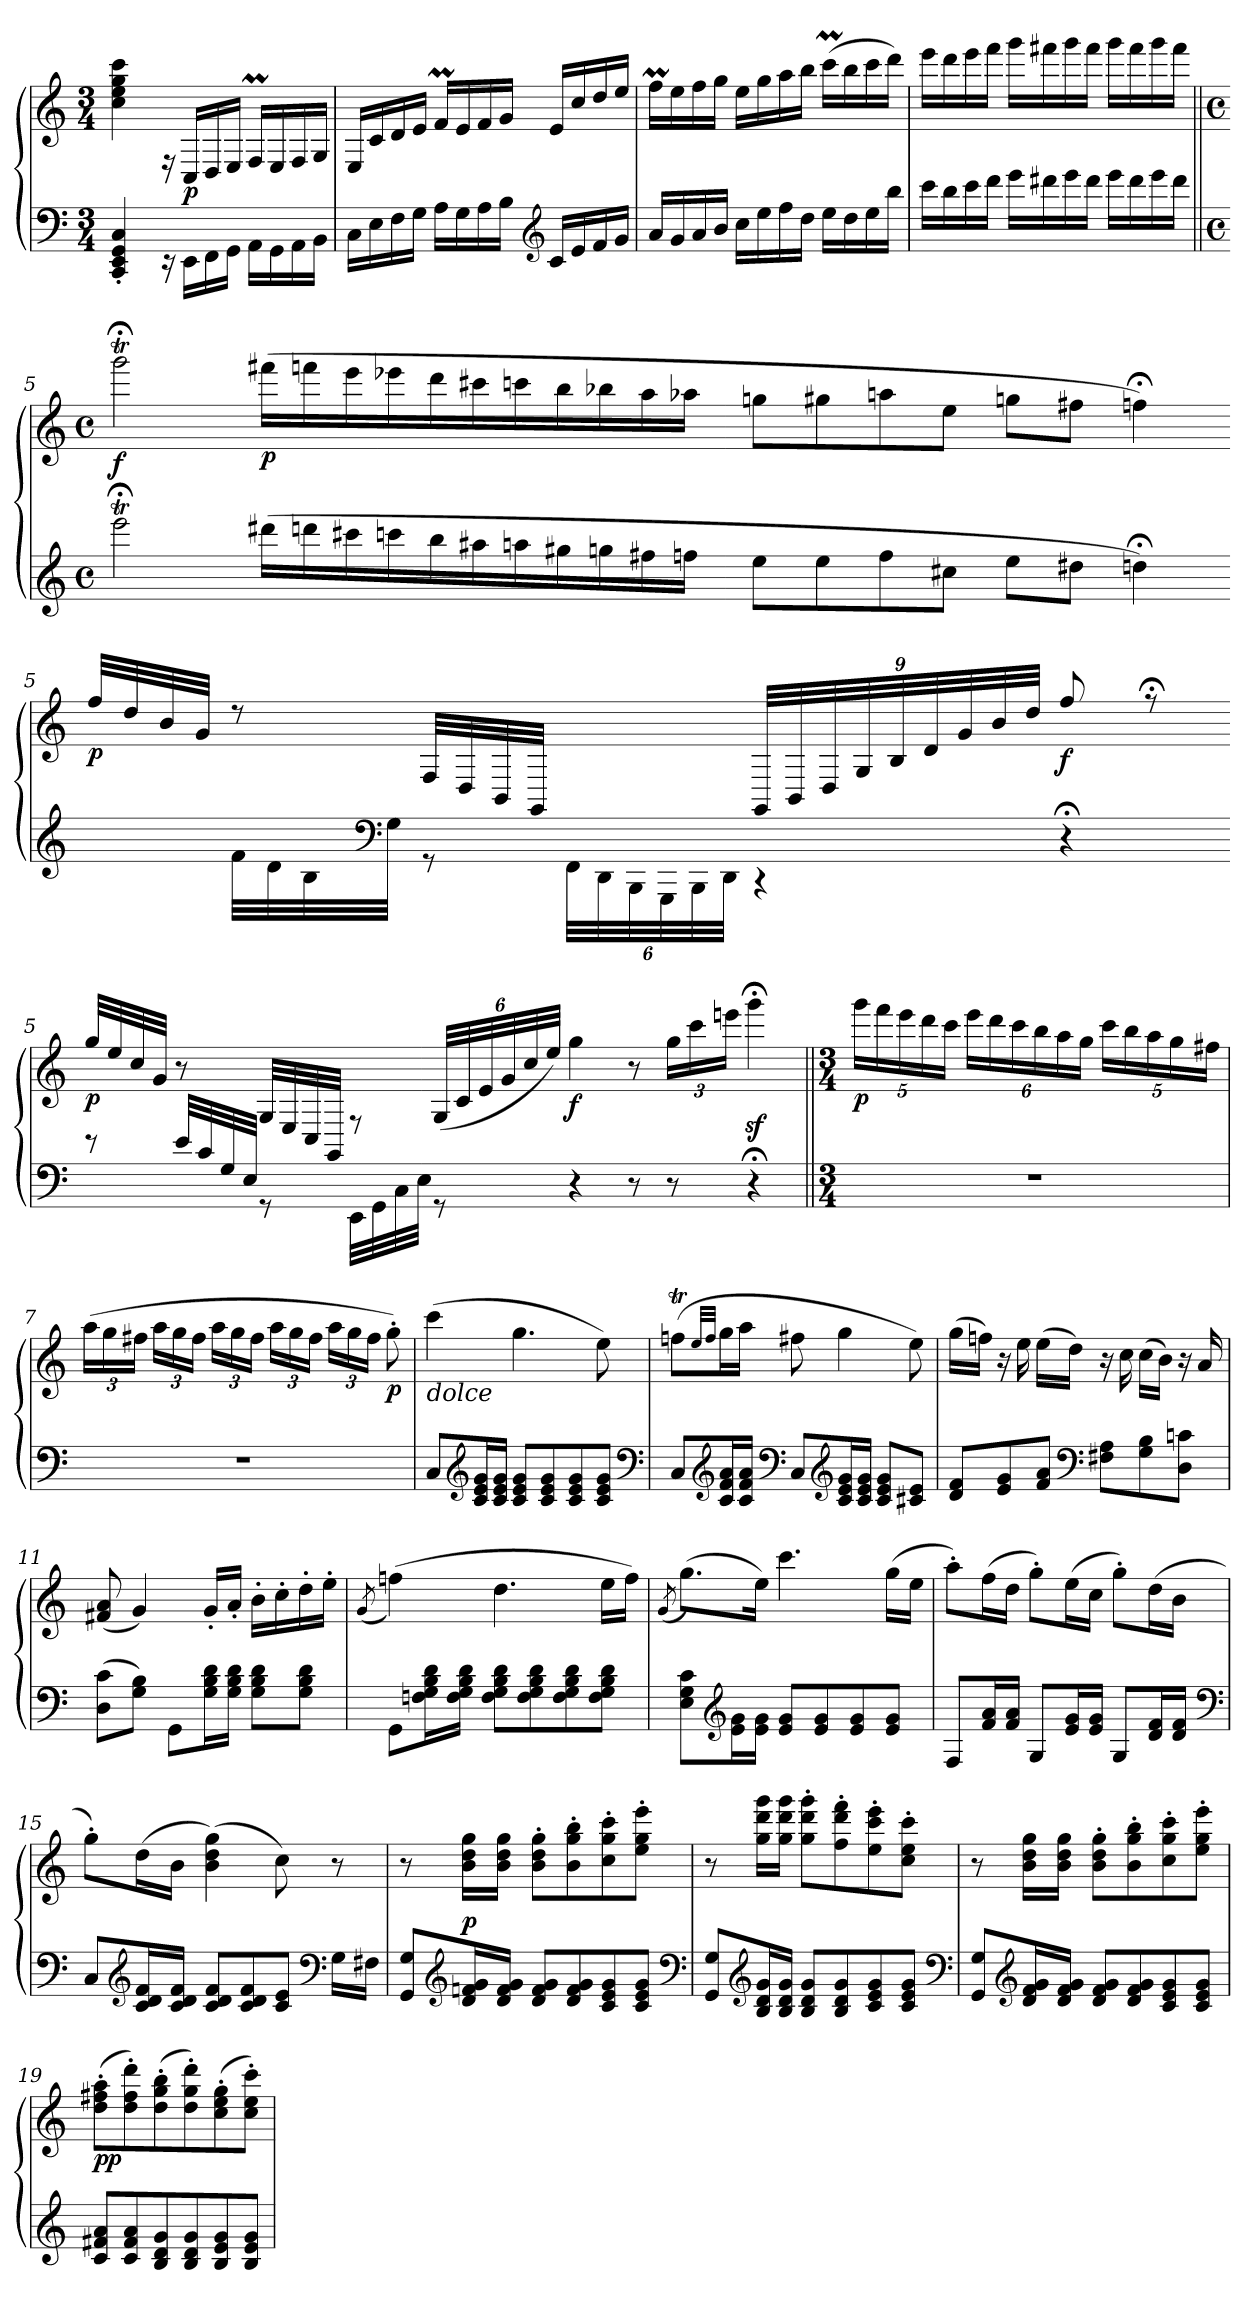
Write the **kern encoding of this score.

**kern	**kern	**dynam
*part1	*part1	*part1
*staff2	*staff1	*staff1/2
*clefF4	*clefG2	*
*k[]	*k[]	*
*C:	*C:	*
*M3/4	*M3/4	*
=1	=1	=1
!	!	!LO:DY:b
!	!	!LO:DY:n=1:a
4CC'/ 4EE'/ 4GG'/ 4C'/	4cc\ 4ee\ 4gg\ 4ccc\	ff Alla Polacca, vivace.
16rEE	16rF	.
!	!	!LO:DY:n=2:a=2
16EE\LL	16C/LL	p
16FF\	16D/	.
16GG\JJ	16E/JJ	.
16AA\LL	16FM/LL	.
16GG\	16E/	.
16AA\	16F/	.
16BB\JJ	16G/JJ	.
=2	=2	=2
16C\LL	16E/LL	.
!	!	!LO:DY:b
16E\	16c/	cresc.
16F\	16d/	.
16G\JJ	16e/JJ	.
16A\LL	16fM/LL	.
16G\	16e/	.
16A\	16f/	.
16B\JJ	16g/JJ	.
*clefG2	*	*
16c/LL	16e/LL	.
16e/	16cc/	.
16f/	16dd/	.
16g/JJ	16ee/JJ	.
=3	=3	=3
16a/LL	16ffM\LL	.
16g/	16ee\	.
16a/	16ff\	.
16b/JJ	16gg\JJ	.
16cc\LL	16ee\LL	.
16ee\	16gg\	.
16ff\	16aa\	.
16dd\JJ	16bb\JJ	.
16ee\LL	(>16cccM\LL	.
16dd\	16bb\	.
16ee\	16ccc\	.
16bb\JJ	16ddd\JJ)	.
=4	=4	=4
16ccc\LL	16eee\LL	.
16bb\	16ddd\	.
16ccc\	16eee\	.
16ddd\JJ	16fff\JJ	.
16eee\LL	16ggg\LL	.
16ddd#X\	16fff#X\	.
16eee\	16ggg\	.
16ddd#\JJ	16fff#\JJ	.
16eee\LL	16ggg\LL	.
16ddd#\	16fff#\	.
16eee\	16ggg\	.
16ddd#\JJ	16fff#\JJ	.
!!LO:LB:g=z
=5||	=5||	=5||
*M4/4	*M4/4	*
*met(c)	*met(c)	*
!	!	!LO:DY:b
2eee;<t\	2ggg;<T\	f
!	!	!LO:DY:b
(>16ddd#X!\LL	(>16fff#X!\LL	p
16dddn!\	16fffn!\	.
16ccc#X!\	16eee!\	.
16cccn!\	16eee-X!\	.
16bb!\	16ddd!\	.
16aa#X!\	16ccc#X!\	.
16aan!\	16cccn!\	.
16gg#X!\	16bb!\	.
16ggn!\	16bb-X!\	.
16ff#X!\	16aa!\	.
16ffn!\JJ	16aa-X!\JJ	.
=-	=-	=-
*	*MM60	*
8ee\L	8ggn\L	.
8ee\	8gg#X\	.
8ff\	8aan\	.
8cc#X\J	8ee\J	.
8ee\L	8ggn\L	.
8dd#X\J	8ff#X\J	.
4ddn;<\)	4ffn;<\)	.
=5-	=5-	=5-
*	*MM138	*
!	!	!LO:DY:b
8ryy	32ff/LLL	p
.	32dd/	.
.	32b/	.
.	32g/JJJ	.
32f\LLL	8rdd	.
32d\	.	.
32B\	.	.
*clefF4	*	*
32G/JJJ	.	.
!	!	!LO:DY:b
8rGG	32F/LLL	cresc.
.	32D/	.
.	32BB/	.
.	32GG/JJJ	.
*Xbrackettup	*	*
48FF\LLL	8ryy	.
48DD\	.	.
48BBB\	.	.
48GGG\	.	.
48BBB\	.	.
48DD\JJJ	.	.
*	*Xbrackettup	*
4rCC	36GG/LLL	.
.	36BB/	.
.	36D/	.
.	36G/	.
.	36B/	.
.	36d/	.
.	36g/	.
.	36b/	.
.	36dd/JJJ	.
!	!	!LO:DY:b
4r;<	8ff/	f
.	8r;<ff	.
!!LO:LB:g=z
=5-	=5-	=5-
!	!	!LO:DY:b
8re	32gg/LLL	p
.	32ee/	.
.	32cc/	.
.	32g/JJJ	.
32e/LLL	8r	.
32c/	.	.
32G\	.	.
32E\JJJ	.	.
!	!	!LO:DY:b
8rGG	32G/LLL	cresc.
.	32E/	.
.	32C/	.
.	32GG/JJJ	.
32EE\LLL	8rF	.
32GG\	.	.
32C\	.	.
32E\JJJ	.	.
8rGG	(>48G/LLL	.
.	48c/	.
.	48e/	.
.	48g/	.
.	48cc/	.
.	48ee/JJJ)	.
!	!	!LO:DY:b
4r	4gg\	f
8r	8r	.
8r	24gg\LL	.
.	24ccc\	.
.	24eee\JJ	.
4r;<	4gggz<;<\	.
=6||	=6||	=6||
*M3/4	*M3/4	*
*	*MM116	*
!	!	!LO:DY:b
2.r	20ggg\LL	p
.	20fff\	.
.	20eee\	.
.	20ddd\	.
.	20ccc\JJ	.
.	24eee\LL	.
.	24ddd\	.
.	24ccc\	.
.	24bb\	.
.	24aa\	.
.	24gg\JJ	.
.	20ccc\LL	.
.	20bb\	.
.	20aa\	.
.	20gg\	.
.	20ff#X\JJ	.
!!LO:LB:g=z
=7	=7	=7
!	!	!LO:DY:b
2.r	(>24aa\LL	cresc.
.	24gg\	.
.	24ff#X\JJ	.
.	24aa\LL	.
.	24gg\	.
.	24ff#\JJ	.
.	24aa\LL	.
.	24gg\	.
.	24ff#\JJ	.
.	24aa\LL	.
.	24gg\	.
.	24ff#\JJ	.
.	24aa\LL	.
.	24gg\	.
.	24ff#\JJ	.
!	!	!LO:DY:b
.	8gg'\)	p
=8	=8	=8
!	!LO:TX:b:i:t=dolce	!
8C/L	(>4ccc\	.
*clefG2	*	*
16c/ 16e/ 16g/L	.	.
16c/ 16e/ 16g/JJ	.	.
8c/ 8e/ 8g/L	4.gg\	.
8c/ 8e/ 8g/	.	.
8c/ 8e/ 8g/	.	.
8c/ 8e/ 8g/J	8ee\)	.
*clefF4	*	*
=9	=9	=9
8C/L	(>8ffnT\L	.
*clefG2	*	*
.	32qee/LLL	.
.	32qff/JJJ	.
16c/ 16f/ 16a/L	16gg\L	.
16c/ 16f/ 16a/JJ	16aa\JJ	.
*clefF4	*	*
8C/L	8ff#X\	.
*clefG2	*	*
16c/ 16e/ 16g/L	4gg\	.
16c/ 16e/ 16g/JJ	.	.
8c/ 8e/ 8g/L	.	.
8c#X/ 8e/J	8ee\)	.
=10	=10	=10
8d/ 8f/L	(>16gg\LL	.
.	16ffn\JJ)	.
8e/ 8g/	16r	.
.	16ee\	.
8f/ 8a/J	(>16ee\LL	.
.	16dd\JJ)	.
*clefF4	*	*
8F#X\ 8A\L	16r	.
.	16cc\	.
8G\ 8B\	(>16cc\LL	.
.	16b\JJ)	.
8D\ 8cn\J	16r	.
.	16a/	.
!!LO:LB:g=z
=11	=11	=11
(>8D\ 8c\L	(<8f#X/ 8a/	.
8G\ 8B\J)	4g/)	.
8GG\L	.	.
16G\ 16B\ 16d\L	16g'/LL	.
16G\ 16B\ 16d\JJ	16a'/JJ	.
8G\ 8B\ 8d\L	16b'\LL	.
.	16cc'\	.
8G\ 8B\ 8d\J	16dd'\	.
.	16ee'\JJ	.
=12	=12	=12
.	(<8qg/	.
8GG\L	(>4ffn\)	.
16Fn\ 16G\ 16B\ 16d\L	.	.
16F\ 16G\ 16B\ 16d\JJ	.	.
8F\ 8G\ 8B\ 8d\L	4.dd\	.
8F\ 8G\ 8B\ 8d\	.	.
8F\ 8G\ 8B\ 8d\	.	.
8F\ 8G\ 8B\ 8d\J	16ee\LL	.
.	16ff\JJ)	.
=13	=13	=13
.	(>8qg/	.
8E\ 8G\ 8c\L	(>8.gg\L)	.
*clefG2	*	*
16e\ 16g\L	.	.
16e\ 16g\JJ	16ee\Jk)	.
8e/ 8g/L	4.ccc\	.
8e/ 8g/	.	.
8e/ 8g/	.	.
8e/ 8g/J	(>16gg\LL	.
.	16ee\JJ	.
=14	=14	=14
8F/L	8aa'\L)	.
16f/ 16a/L	(>16ff\L	.
16f/ 16a/JJ	16dd\JJ	.
8G/L	8gg'\L)	.
16e/ 16g/L	(>16ee\L	.
16e/ 16g/JJ	16cc\JJ	.
8G/L	8gg'\L)	.
16d/ 16f/L	(>16dd\L	.
16d/ 16f/JJ	16b\JJ	.
*clefF4	*	*
=15	=15	=15
8C/L	8gg'\L)	.
*clefG2	*	*
16c/ 16d/ 16f/L	(>16dd\L	.
16c/ 16d/ 16f/JJ	16b\JJ	.
8c/ 8d/ 8f/L	(>4b\ 4dd\ 4gg\)	.
8c/ 8d/ 8f/	.	.
8c/ 8e/J	8cc\)	.
*clefF4	*	*
16G\LL	8r	.
16F#X\JJ	.	.
!!LO:PB:g=z
=16	=16	=16
8GG/ 8G/L	8r	.
*clefG2	*	*
!	!	!LO:DY:a=2
16d/ 16fn/ 16g/L	16b\ 16dd\ 16gg\LL	p
16d/ 16f/ 16g/JJ	16b\ 16dd\ 16gg\JJ	.
8d/ 8f/ 8g/L	8b'\ 8dd'\ 8gg'\L	.
8d/ 8f/ 8g/	8b'\ 8gg'\ 8bb'\	.
8c/ 8e/ 8g/	8cc'\ 8gg'\ 8ccc'\	.
8c/ 8e/ 8g/J	8ee'\ 8gg'\ 8eee'\J	.
*clefF4	*	*
=17	=17	=17
8GG/ 8G/L	8r	.
*clefG2	*	*
16B/ 16d/ 16g/L	16gg\ 16ddd\ 16ggg\LL	.
16B/ 16d/ 16g/JJ	16gg\ 16ddd\ 16ggg\JJ	.
8B/ 8d/ 8g/L	8gg'\ 8ddd'\ 8ggg'\L	.
8B/ 8d/ 8g/	8ff'\ 8ddd'\ 8fff'\	.
8c/ 8e/ 8g/	8ee'\ 8ccc'\ 8eee'\	.
8c/ 8e/ 8g/J	8cc'\ 8ee'\ 8ccc'\J	.
*clefF4	*	*
=18	=18	=18
8GG/ 8G/L	8r	.
*clefG2	*	*
!	!	!LO:DY:b
16d/ 16f/ 16g/L	16b\ 16dd\ 16gg\LL	dim.
16d/ 16f/ 16g/JJ	16b\ 16dd\ 16gg\JJ	.
8d/ 8f/ 8g/L	8b'\ 8dd'\ 8gg'\L	.
8d/ 8f/ 8g/	8b'\ 8gg'\ 8bb'\	.
8c/ 8e/ 8g/	8cc'\ 8gg'\ 8ccc'\	.
8c/ 8e/ 8g/J	8ee'\ 8gg'\ 8eee'\J	.
=19	=19	=19
!	!	!LO:DY:b
8c/ 8f#X/ 8a/L	(>8dd'\ 8ff#X'\ 8aa'\L	pp
8c/ 8f#/ 8a/	8dd'\ 8ff#'\ 8ddd'\)	.
8B/ 8d/ 8g/	(>8dd'\ 8gg'\ 8bb'\	.
8B/ 8d/ 8g/	8dd'\ 8gg'\ 8ddd'\)	.
8B/ 8e/ 8g/	(>8cc'\ 8ee'\ 8gg'\	.
8B/ 8e/ 8g/J	8cc'\ 8ee'\ 8ccc'\J)	.
=	=	=
*-	*-	*-
